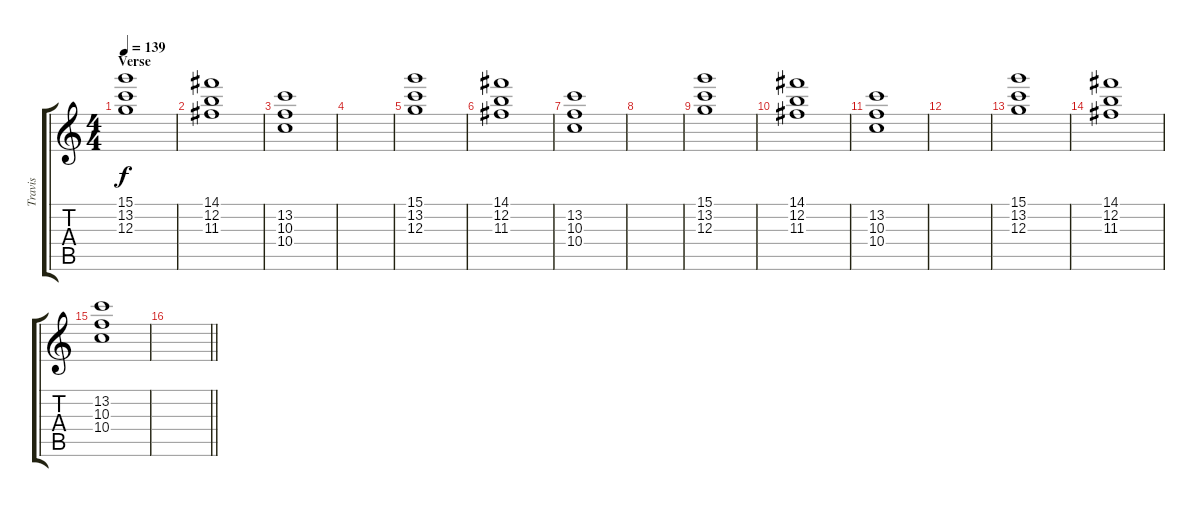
\track ("Travis" "Travis") {instrument electricguitarclean}
\staff {score tabs}
\tuning (E4 B3 G3 D3 A2 E2) {hide}
\ts (4 4)
\section ("" "Verse")
\tempo 139
\clef g2
\ks c
(15.1 13.2 12.3).1{dy f instrument electricguitarclean} |
(14.1 12.2 11.3).1 |
(13.2 10.3 10.4).1 |
|
(15.1 13.2 12.3).1 |
(14.1 12.2 11.3).1 |
(13.2 10.3 10.4).1 |
|
(15.1 13.2 12.3).1 |
(14.1 12.2 11.3).1 |
(13.2 10.3 10.4).1 |
|
(15.1 13.2 12.3).1 |
(14.1 12.2 11.3).1 |
(13.2 10.3 10.4).1 |
\barLineRight lightlight
